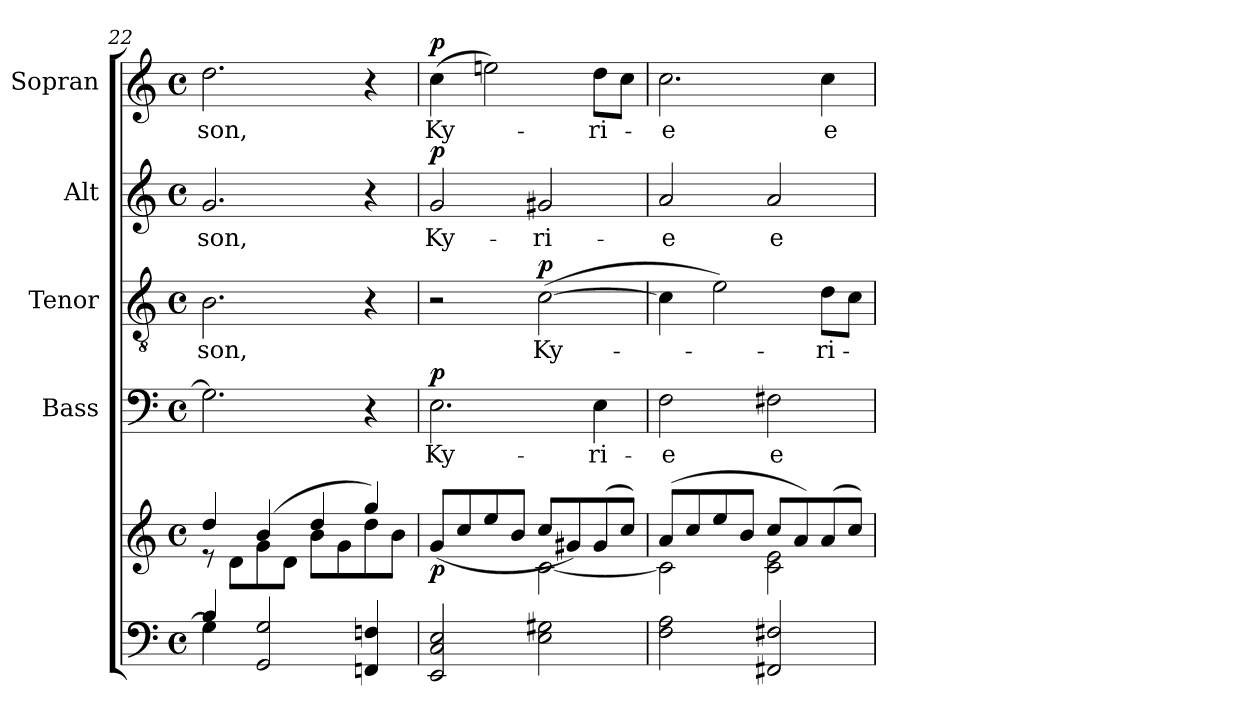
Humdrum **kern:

**kern	**kern	**dynam	**kern	**text	**dynam	**kern	**text	**dynam	**kern	**text	**dynam	**kern	**text	**dynam
*part5	*part5	*part5	*part4	*part4	*part4	*part3	*part3	*part3	*part2	*part2	*part2	*part1	*part1	*part1
*staff6	*staff5	*staff5/6	*staff4	*staff4	*staff4	*staff3	*staff3	*staff3	*staff2	*staff2	*staff2	*staff1	*staff1	*staff1
*	*	*	*I"Bass	*	*	*I"Tenor	*	*	*I"Alt	*	*	*I"Sopran	*	*
*	*	*	*I'B.	*	*	*I'T.	*	*	*I'A.	*	*	*I'S.	*	*
*clefF4	*clefG2	*	*clefF4	*	*	*clefGv2	*	*	*clefG2	*	*	*clefG2	*	*
*k[]	*k[]	*	*k[]	*	*	*k[]	*	*	*k[]	*	*	*k[]	*	*
*C:	*C:	*	*C:	*	*	*C:	*	*	*C:	*	*	*C:	*	*
*M4/4	*M4/4	*	*M4/4	*	*	*M4/4	*	*	*M4/4	*	*	*M4/4	*	*
*met(c)	*met(c)	*	*met(c)	*	*	*met(c)	*	*	*met(c)	*	*	*met(c)	*	*
=22	=22	=22	=22	=22	=22	=22	=22	=22	=22	=22	=22	=22	=22	=22
*^	*^	*	*	*	*	*	*	*	*	*	*	*	*	*
!	!	!	!	!	!	!	!	!	!LO:LY:b	!	!	!LO:LY:b	!	!	!LO:LY:b	!
4B/	4G\]	4dd/	8re	.	2.G\]	.	.	2.B\	-son,	.	2.g/	-son,	.	2.dd\	-son,	.
.	.	.	8d\L	.	.	.	.	.	.	.	.	.	.	.	.	.
2GG/ 2G/	2.ryy	(4b/	8g\	.	.	.	.	.	.	.	.	.	.	.	.	.
.	.	.	8d\J	.	.	.	.	.	.	.	.	.	.	.	.	.
.	.	4dd/	8b\L	.	.	.	.	.	.	.	.	.	.	.	.	.
.	.	.	8g\	.	.	.	.	.	.	.	.	.	.	.	.	.
4FFn/ 4Fn/	.	4gg/)	8dd\	.	4r	.	.	4r	.	.	4r	.	.	4r	.	.
.	.	.	8b\J	.	.	.	.	.	.	.	.	.	.	.	.	.
*v	*v	*	*	*	*	*	*	*	*	*	*	*	*	*	*	*
=23	=23	=23	=23	=23	=23	=23	=23	=23	=23	=23	=23	=23	=23	=23	=23
!	!	!	!LO:DY:b	!	!LO:LY:b	!LO:DY:a	!	!	!	!	!LO:LY:b	!LO:DY:a	!	!LO:LY:b	!LO:DY:a
2EE/ 2C/ 2E/	(>8g/L	2ryy	p	2.E\	Ky-	p	2r	.	.	2g/	Ky-	p	(>4cc\	Ky-	p
.	8cc/	.	.	.	.	.	.	.	.	.	.	.	.	.	.
.	8ee/	.	.	.	.	.	.	.	.	.	.	.	2een\)	.	.
.	8b/J	.	.	.	.	.	.	.	.	.	.	.	.	.	.
!	!	!	!	!	!	!	!	!LO:LY:b	!LO:DY:a	!	!LO:LY:b	!	!	!	!
2E\ 2G#X\	8cc/L	[<2c\	.	.	.	.	(>[2c\	Ky-	p	2g#X/	-ri-	.	.	.	.
.	8g#X/)	.	.	.	.	.	.	.	.	.	.	.	.	.	.
!	!	!	!	!	!LO:LY:b	!	!	!	!	!	!	!	!	!LO:LY:b	!
.	(>8g#/	.	.	4E\	-ri-	.	.	.	.	.	.	.	8dd\L	-ri-	.
.	8cc/J)	.	.	.	.	.	.	.	.	.	.	.	8cc\J	.	.
!!LO:LB:g=z
=24	=24	=24	=24	=24	=24	=24	=24	=24	=24	=24	=24	=24	=24	=24	=24
!	!	!	!	!	!LO:LY:b	!	!	!	!	!	!LO:LY:b	!	!	!LO:LY:b	!
2F\ 2A\	(>8a/L	2c\]	.	2F\	-e	.	4c\]	.	.	2a/	-e	.	2.cc\	-e	.
.	8cc/	.	.	.	.	.	.	.	.	.	.	.	.	.	.
.	8ee/	.	.	.	.	.	2e\)	.	.	.	.	.	.	.	.
.	8b/J	.	.	.	.	.	.	.	.	.	.	.	.	.	.
!	!	!	!	!	!LO:LY:b	!	!	!	!	!	!LO:LY:b	!	!	!	!
2FF#X/ 2F#X/	8cc/L	2c\ 2e\	.	2F#X\	e-	.	.	.	.	2a/	e-	.	.	.	.
.	8a/)	.	.	.	.	.	.	.	.	.	.	.	.	.	.
!	!	!	!	!	!	!	!	!LO:LY:b	!	!	!	!	!	!LO:LY:b	!
.	(>8a/	.	.	.	.	.	8d\L	-ri-	.	.	.	.	4cc\	e-	.
.	8cc/J)	.	.	.	.	.	8c\J	.	.	.	.	.	.	.	.
*	*v	*v	*	*	*	*	*	*	*	*	*	*	*	*	*
=	=	=	=	=	=	=	=	=	=	=	=	=	=	=
*-	*-	*-	*-	*-	*-	*-	*-	*-	*-	*-	*-	*-	*-	*-
